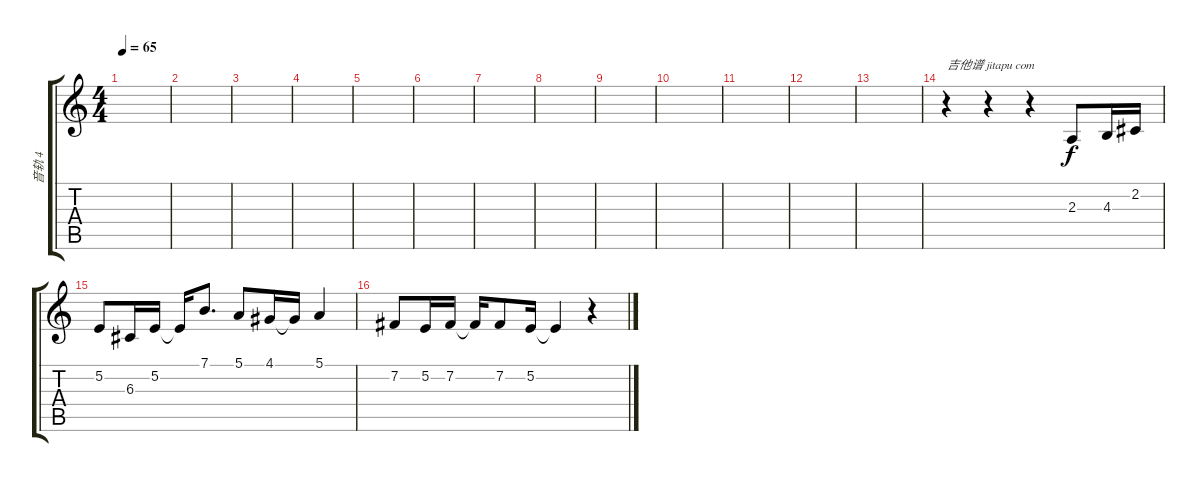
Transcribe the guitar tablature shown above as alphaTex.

\track ("音轨 4" "音轨 4") {instrument viola}
\staff {score tabs}
\tuning (E4 B3 G3 D3 A2 E2) {hide}
\ts (4 4)
\tempo 65
\clef g2
\ks c
|
|
|
|
|
|
|
|
|
|
|
|
|
r.4{txt "吉他谱 jitapu com"} r.4 r.4 2.3.8 4.3.16 2.2.16 |
5.2.8 6.3.16 5.2.16 5.2{t}.16 7.1.8{d} 5.1.8 4.1.16 4.1{t}.16 5.1.4 |
7.2.8 5.2.16 7.2.16 7.2{t}.16 7.2.8 5.2.16 5.2{t}.4 r.4
